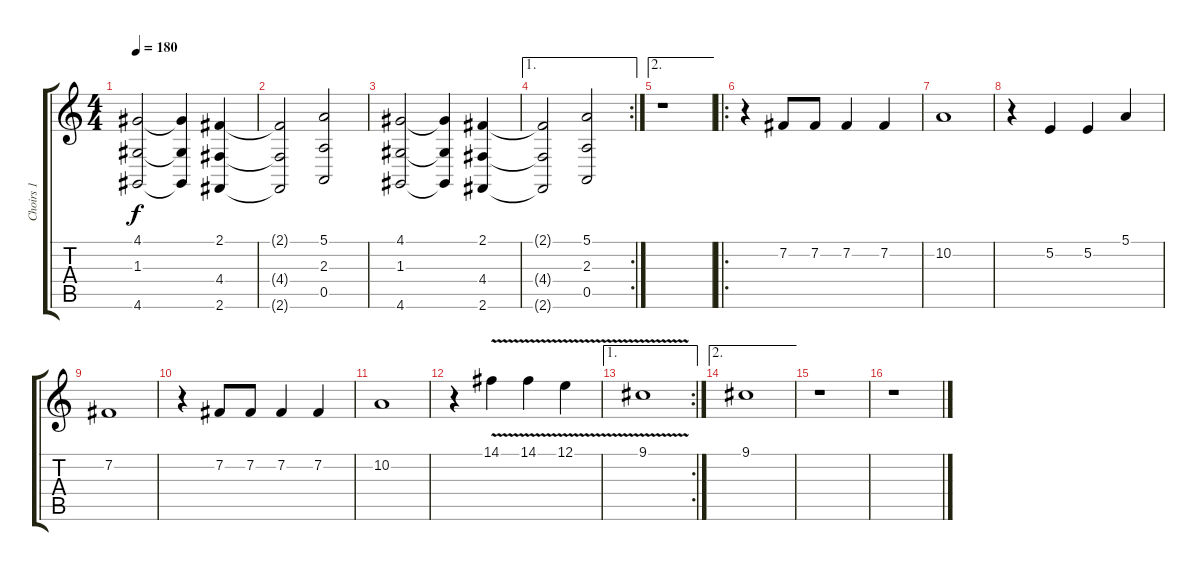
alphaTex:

\track ("Choirs 1" "Choirs 1") {instrument violin}
\staff {score tabs}
\tuning (E4 B3 G3 D3 A2 E2) {hide}
\ts (4 4)
\tempo 180
\clef g2
\ks c
(4.1 1.3 4.6).2{dy f} (4.1{t} 1.3{t} 4.6{t}).4 (2.1 4.4 2.6).4 |
(2.1{t} 4.4{t} 2.6{t}).2 (5.1 2.3 0.5).2 |
(4.1 1.3 4.6).2 (4.1{t} 1.3{t} 4.6{t}).4 (2.1 4.4 2.6).4 |
\ae 1
\rc 2
(2.1{t} 4.4{t} 2.6{t}).2 (5.1 2.3 0.5).2 |
\ae 2
r.1 |
\ro
r.4{volume 16 balance 8 instrument violin} 7.2.8 7.2.8 7.2.4 7.2.4 |
10.2.1 |
r.4 5.2.4 5.2.4 5.1.4 |
7.2.1 |
r.4 7.2.8 7.2.8 7.2.4 7.2.4 |
10.2.1 |
r.4 14.1{v}.4 14.1{v}.4 12.1{v}.4 |
\ae 1
\rc 2
9.1{v}.1 |
\ae 2
9.1.1 |
r.1 |
r.1
